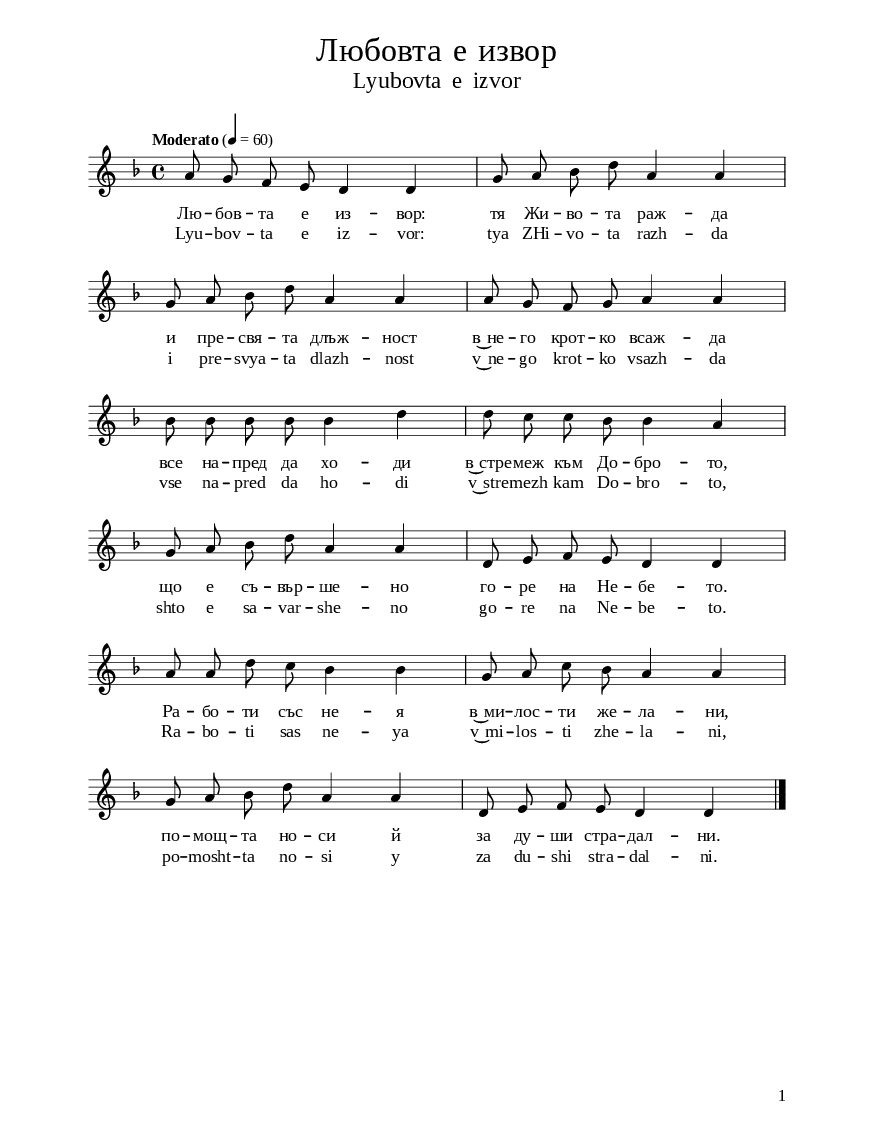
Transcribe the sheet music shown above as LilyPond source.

\version "2.18.2"

\paper {
  #(set-paper-size "a5")
}

\bookpart {
\paper {
  print-all-headers = ##t
  print-page-number = ##t
  print-first-page-number = ##t

  % put page numbers on the bottom
  oddHeaderMarkup = \markup ""
  evenHeaderMarkup = \markup ""
  oddFooterMarkup = \markup
    \fill-line {
      ""
      \on-the-fly #print-page-number-check-first \fromproperty #'page:page-number-string
    }
  evenFooterMarkup = \markup
    \fill-line {
      \on-the-fly #print-page-number-check-first \fromproperty #'page:page-number-string
      ""
    }

  left-margin = 1.5\cm
  right-margin = 1.5\cm
  top-margin = 1.6\cm
  bottom-margin = 1.2\cm
  ragged-bottom = ##t % do not spread the staves to fill the whole vertical space

  % change lyrics and titles font (affects notes also)
  fonts =
    #(make-pango-font-tree
     "Times New Roman"
     "DejaVu Sans"
     "DejaVu Sans Mono"
     (/ (* staff-height pt) 3.6))

  % change distance between staves
  system-system-spacing =
    #'((basic-distance . 12)
       (minimum-distance . 6)
       (padding . 1)
       (stretchability . 12))
}

\header {
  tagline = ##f
}

\score{
  \layout { 
    indent = 0.0\cm % remove first line indentation
    ragged-last = ##f % do not spread last line to fill the whole space
    \context {
      \Score
      \omit BarNumber %remove bar numbers
    } % context

    \context { % change staff size
      \Staff
      fontSize = #+0 % affects notes size only
      \override StaffSymbol #'staff-space = #(magstep -3)
      \override StaffSymbol #'thickness = #0.5
      \override BarLine #'hair-thickness = #1
      %\override StaffSymbol #'ledger-line-thickness = #'(0 . 0)
    }

    \context { % adjust space between staff and lyrics and between the two lyric lines
      \Lyrics
      \override VerticalAxisGroup.nonstaff-relatedstaff-spacing = #'((basic-distance . 4.5))
      \override VerticalAxisGroup.nonstaff-nonstaff-spacing = #'((minimum-distance . 2))
    }
  } % layout

 \new Voice \absolute  {
    \clef treble
    \key d \minor
    \time 4/4 \tempo "Moderato" 4 = 60
    \autoBeamOff
      a'8 g'8 f'8 e'8 d'4 d'4|g'8 a'8 bes'8 d''8 a'4 a'4 | \break
      g'8 a'8 bes'8 d''8 a'4 a'4 | a'8 g'8 f'8 g'8 a'4 a'4| \break
      bes'8 bes'8 bes'8 bes'8 bes'4 d''4 | d''8 c''8 c''8 bes'8 bes'4 a'4 | \break
      g'8 a'8 bes'8 d''8 a'4 a'4 | d'8 e'8 f'8 e'8 d'4 d'4 | \break
      a'8 a'8 d''8 c''8 bes'4 bes'4 | g'8 a'8 c''8 bes'8 a'4 a'4| \break
      g'8 a'8 bes'8 d''8 a'4 a'4 | d'8 e'8 f'8 e'8 d'4 d'4 | \bar "|." \break
  }

  
  \addlyrics {
    Лю -- бов -- та е из -- вор: тя Жи -- во -- та раж -- да
    и пре -- свя -- та длъж -- ност в~не -- го крот -- ко всаж -- да 
    все на -- пред да хо -- ди в~стре -- меж към До -- бро -- то,
    що е съ -- вър -- ше -- но го -- ре на Не -- бе -- то.
    Ра -- бо -- ти със не -- я в~ми -- лос -- ти же -- ла -- ни,
    по -- мощ -- та но -- си й за ду -- ши стра -- дал -- ни. 
  }

  \addlyrics {
    Lyu -- bov -- ta e iz -- vor: tya ZHi -- vo -- ta razh -- da
    i pre -- svya -- ta dlazh -- nost v~ne -- go krot -- ko vsazh -- da 
    vse na -- pred da ho -- di v~stre -- mezh kam Do -- bro -- to,
    shto e sa -- var -- she -- no go -- re na Ne -- be -- to.
    Ra -- bo -- ti sas ne -- ya v~mi -- los -- ti zhe -- la -- ni,
    po -- mosht -- ta no -- si y za du -- shi stra -- dal -- ni. 
  }
  
  \header {
    title = \markup \column \normal-text \fontsize #2.5 {
              \center-align
              \line { Любовта е извор }
              \vspace #-0.6
              \center-align
              \line \fontsize #-3 { Lyubovta e izvor }
              \vspace #-0.8
              \center-align
              \line \fontsize #-3 { " " }
            }
  }
  
  \midi{}

} % score

\pageBreak

\markup \fontsize #+2.5 {
    \hspace #1
    \override #'(baseline-skip . 2.4) % affects space between column lines
    \column {
      \line { 1. Любовта е извор, }
      \line {   "   " тя живота ражда }  
      \line {   "   " и пресвята длъжност }
      \line {   "   " в него кротко всажда. } 
      \line {   "   "Все напред да ходи}
      \line {   "   "в стремеж към доброто,}
       \line {   "   "що е съвършено}
      \line {   "   "горе на Небето.}
      \line { " " }
       \line { "   " \italic {Припев: } }
      \line {  "   " Работи със нея }
      \line { "   " в милости желани, }
      \line { "   " помощта носи й }
      \line {  "   " за души страдални.}
      \line { " " }
      \line { 2. И туй непрестанно  }
      \line {   "   " върши тя самата }  
      \line {   "   " като нежна майка }
      \line {   "   " всекиму в душата  } 
      \line {   "   " постоянно сади}
       \line {   "   " семенцата драги,}
       \line {   "   " от които никнат}
      \line {   "   " добрините благи}
    \line { " " }
       \line { "   " \italic {Припев ...} }
       \line { " " }
      \line { 3. Таз велика тайна }
      \line {   "   " кой добре разбира, }  
      \line {   "   " свойта душа мила }
      \line {   "   " сутрина разкрива. } 
     \line {   "   " както кринът бели}
      \line {   "   "на роса небесна}
      \line {   "   "и на слънчевата}
      \line {   "   "светлина чудесна.}
       \line { " " }
       \line { "   " \italic {Припев ...} }
      \line { " " }
      \line { 4. Слънцето, което }
      \line {   "   " оживотворява, }  
      \line {   "   " овреме човека}
      \line {   "   " топло озарява, } 
      \line {   "   "буди и възраства}
      \line {   "   "в него семенцата}
      \line {   "   "и му пълни тайно}
      \line {   "   "с добрини душата}
      \line { " " }
       \line { "   " \italic {Припев ...} }
       \line { " " }
      \line { 5. Плодове тъй сладки, }
      \line {   "   " в Любовта узрели, }  
      \line {   "   "най-блажен ще бъде}
       \line {   "   "тоз, който ви вкуси.}
      \line {   "   "В жилища небесни}
       \line {   "   "вечно ще живее,}
      \line {   "   "пред престола Божи}
      \line {   "   "песни ще да пее.}
    }

    \hspace #5
    \override #'(baseline-skip . 2.4)
    \column {
       \line { 1. Lyubovta e izvor, }
      \line {   "   " tya zhivota razhda }  
      \line {   "   " i presvyata dlazhnost }
      \line {   "   " v nego krotko vsazhda. } 
      \line {   "   "Vse napred da hodi}
      \line {   "   "v stremezh kam dobroto,}
       \line {   "   "shto e savarsheno}
      \line {   "   "gore na Nebeto.}
      \line { " " }
       \line { "   " \italic {Pripev: } }
      \line {  "   " Raboti sas neya }
      \line { "   " v milosti zhelani, }
      \line { "   " pomoshtta nosi y }
      \line {  "   " za dushi stradalni.}
      \line { " " }
      \line { 2. I tuy neprestanno  }
      \line {   "   " varshi tya samata }  
      \line {   "   " kato nezhna mayka }
      \line {   "   " vsekimu v dushata  } 
      \line {   "   " postoyanno sadi}
       \line {   "   " sementsata dragi,}
       \line {   "   " ot koito niknat}
      \line {   "   " dobrinite blagi}
    \line { " " }
       \line { "   " \italic {Pripev ...} }
       \line { " " }
      \line { 3. Taz velika tayna }
      \line {   "   " koy dobre razbira, }  
      \line {   "   " svoyta dusha mila }
      \line {   "   " sutrina razkriva. } 
     \line {   "   " kakto krinat beli}
      \line {   "   "na rosa nebesna}
      \line {   "   "i na slanchevata}
      \line {   "   "svetlina chudesna.}
       \line { " " }
       \line { "   " \italic {Pripev ...} }
      \line { " " }
      \line { 4. Slantseto, koeto }
      \line {   "   " ozhivotvoryava, }  
      \line {   "   " ovreme choveka}
      \line {   "   " toplo ozaryava, } 
      \line {   "   "budi i vazrastva}
      \line {   "   "v nego sementsata}
      \line {   "   "i mu palni tayno}
      \line {   "   "s dobrini dushata}
      \line { " " }
       \line { "   " \italic {Pripev ...} }
       \line { " " }
      \line { 5. Plodove tay sladki, }
      \line {   "   " v Lyubovta uzreli, }  
      \line {   "   "nay-blazhen shte bade}
       \line {   "   "toz, koyto vi vkusi.}
      \line {   "   "V zhilishta nebesni}
       \line {   "   "vechno shte zhivee,}
      \line {   "   "pred prestola Bozhi}
      \line {   "   "pesni shte da pee.}
    } %column
} % markup

\pageBreak

% include foreign translation(s) of the song
\version "2.18.2"

\markup \fill-line { \fontsize #6 "Die Liebe ist eine Quelle" }
\markup \null
\markup \null
\markup \fontsize #+2.5 {
    \hspace #10
    \override #'(baseline-skip . 2)
    
         \column {
    
       \line { " " }
  
 \line {   "   "1. Die Liebe ist eine Quelle, }

  \line {   "   "sie gebiert das Leben}

  \line {   "   "und sät sanft in ihm eine allheilige Pflicht:}

  \line {   "   "auf dass wir immer vorwärts schreiten, }

  \line {   "   "im Streben nach dem Guten,}

  \line {   "   "das oben im Himmel }

  \line {   "   "vollkommen ist. }


\line { " " }
       \line { "   " \italic { Refrain :}  }
       

  \line {   "   "Arbeite mit ihr, }

  \line {   "   "in der gewünschten Barmherzigkeit,}

  \line {   "   "und bringe ihre Hilfe}
 
  \line {   "   "für die leidenden Seelen.}

\line { " " }

  \line {   2. Dies vollbringt sie selbst unaufhörlich}

  \line {   "   "wie eine zärtliche Mutter}

  \line {   "   "in jedermanns Seele --}

  \line {   "   "sie sät immerdar}

  \line {   "   "die lieben Samenkörner,}

  \line {   "   "aus denen die gütigen Wohltaten sprießen.}

\line { " " }
       \line { "   " \italic { Refrain :}  }
       
       
\line { " " }
      

  \line {   3. Dieses große Geheimnis}

  \line {   "   "wer es gut versteht,}

  \line {   "   "öffnet morgens}

  \line {   "   "seine liebe Seele,}

  \line {   "   "wie die weiße Lilie}

  \line {   "   "vom himmlischen Tau}

  \line {   "   "und von dem wunderbaren Sonnenlicht.}

\line { " " }
       \line { "   " \italic { Refrain :}  }
       
\line { " " }
      

  \line {   4. Die Sonne, die rechtzeitig den Menschen belebt,}

  \line {   "   "scheint warm, erweckt und lässt}

  \line {   "   "in ihm die Samenkörner gedeihen}

  \line {   "   "und füllt geheimnisvoll seine}

  \line {   "   "Seele mit Tugenden.}

\line { " " }
       \line { "   " \italic { Refrain :}  }
       
\line { " " }
       


  \line {   5. Diese so süßen Früchte,}

  \line {   "   "in der Liebe gereift,}

  \line {   "   "am seligsten wird der sein,}

  \line {   "   "der sie kostet.}

  \line {   "   "In himmlischen Wohnstätten}

  \line {   "   "wird er ewig leben,}

  \line {   "   "vor dem Thron Gottes}

  \line {   "   "wird er Lieder singen. }

\line { " " }
       \line { "   " \italic { Refrain :}  }

      
                
    }
}
       

  


} % bookpart
